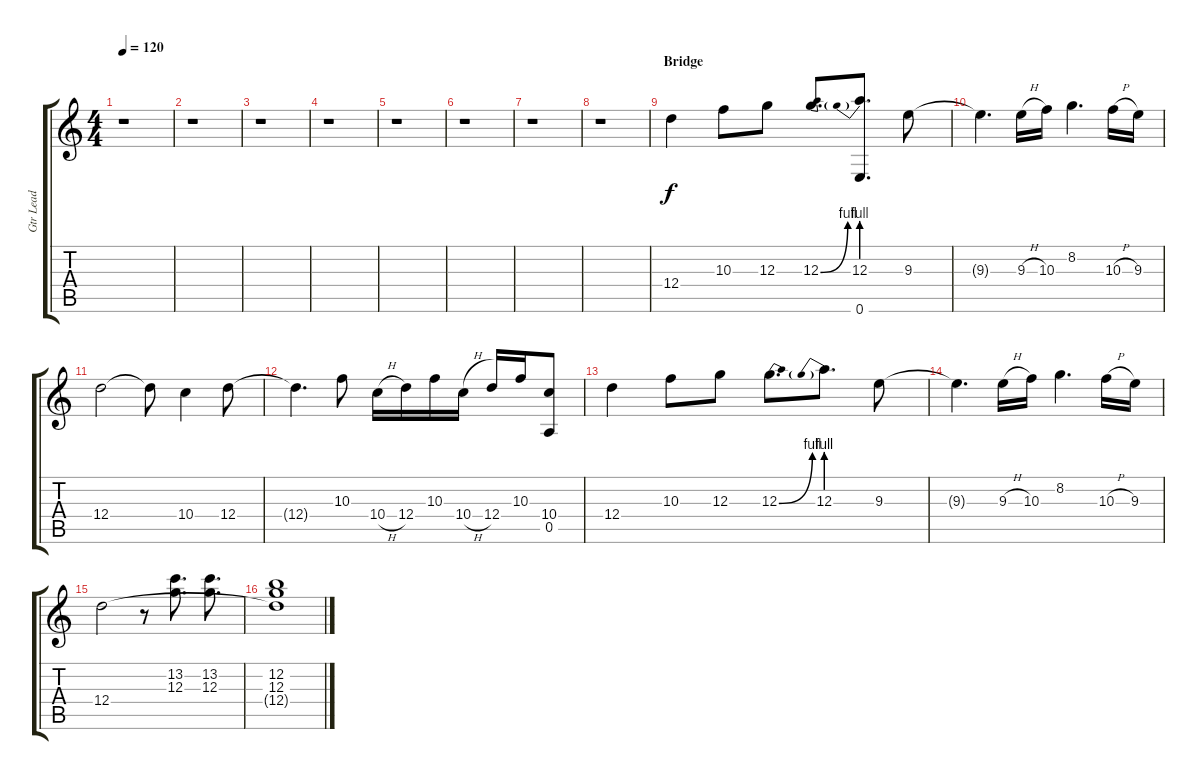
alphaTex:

\track ("Gtr Lead" "Gtr Lead") {instrument overdrivenguitar}
\staff {score tabs}
\tuning (E4 B3 G3 D3 A2 E2) {hide}
\ts (4 4)
\tempo 120
\clef g2
\ks c
r.1{dy f} |
r.1 |
r.1 |
r.1 |
r.1 |
r.1 |
r.1 |
r.1 |
\section ("" "Bridge")
12.4.4 10.3.8 12.3.8 12.3{be (bend 0 0 60 4)}.8{d} (12.3{be (prebend 0 4 60 4)} 0.6).8{d} 9.3.8 |
9.3{t}.4{d} 9.3{h}.16 10.3.16 8.2.4{d} 10.3{h}.16 9.3.16 |
12.4.2 12.4{t}.8 10.4.4 12.4.8 |
12.4{t}.4{d} 10.3.8 10.4{h}.16 12.4.16 10.3.16 10.4{h}.16 12.4.16 10.3.16 (10.4 0.5).8 |
12.4.4 10.3.8 12.3.8 12.3{be (bend 0 0 60 4)}.8{d} 12.3{be (prebend 0 4 60 4)}.8{d} 9.3.8 |
9.3{t}.4{d} 9.3{h}.16 10.3.16 8.2.4{d} 10.3{h}.16 9.3.16 |
12.4.2 r.8 (13.2 12.3).8{d} (13.2 12.3).8{d} |
(12.2 12.3 12.4{t}).1
